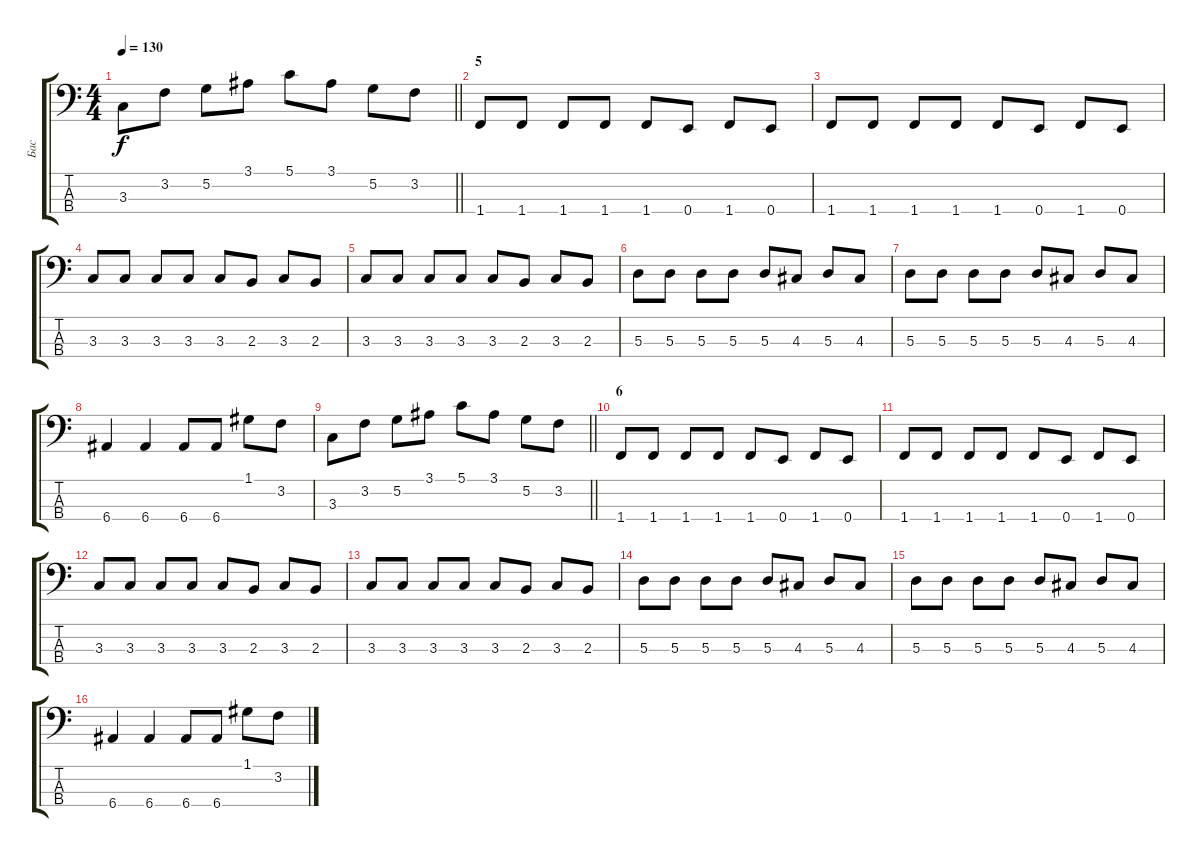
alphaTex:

\track ("Бас" "Бас") {instrument electricbassfinger}
\staff {score tabs}
\tuning (G2 D2 A1 E1) {hide}
\ts (4 4)
\tempo 130
\clef f4
\barLineRight lightlight
\ks c
3.3.8{dy f} 3.2.8 5.2.8 3.1.8 5.1.8 3.1.8 5.2.8 3.2.8 |
\section ("" "5")
1.4.8 1.4.8 1.4.8 1.4.8 1.4.8 0.4.8 1.4.8 0.4.8 |
1.4.8 1.4.8 1.4.8 1.4.8 1.4.8 0.4.8 1.4.8 0.4.8 |
3.3.8 3.3.8 3.3.8 3.3.8 3.3.8 2.3.8 3.3.8 2.3.8 |
3.3.8 3.3.8 3.3.8 3.3.8 3.3.8 2.3.8 3.3.8 2.3.8 |
5.3.8 5.3.8 5.3.8 5.3.8 5.3.8 4.3.8 5.3.8 4.3.8 |
5.3.8 5.3.8 5.3.8 5.3.8 5.3.8 4.3.8 5.3.8 4.3.8 |
6.4.4 6.4.4 6.4.8 6.4.8 1.1.8 3.2.8 |
\barLineRight lightlight
3.3.8 3.2.8 5.2.8 3.1.8 5.1.8 3.1.8 5.2.8 3.2.8 |
\section ("" "6")
1.4.8 1.4.8 1.4.8 1.4.8 1.4.8 0.4.8 1.4.8 0.4.8 |
1.4.8 1.4.8 1.4.8 1.4.8 1.4.8 0.4.8 1.4.8 0.4.8 |
3.3.8 3.3.8 3.3.8 3.3.8 3.3.8 2.3.8 3.3.8 2.3.8 |
3.3.8 3.3.8 3.3.8 3.3.8 3.3.8 2.3.8 3.3.8 2.3.8 |
5.3.8 5.3.8 5.3.8 5.3.8 5.3.8 4.3.8 5.3.8 4.3.8 |
5.3.8 5.3.8 5.3.8 5.3.8 5.3.8 4.3.8 5.3.8 4.3.8 |
6.4.4 6.4.4 6.4.8 6.4.8 1.1.8 3.2.8
